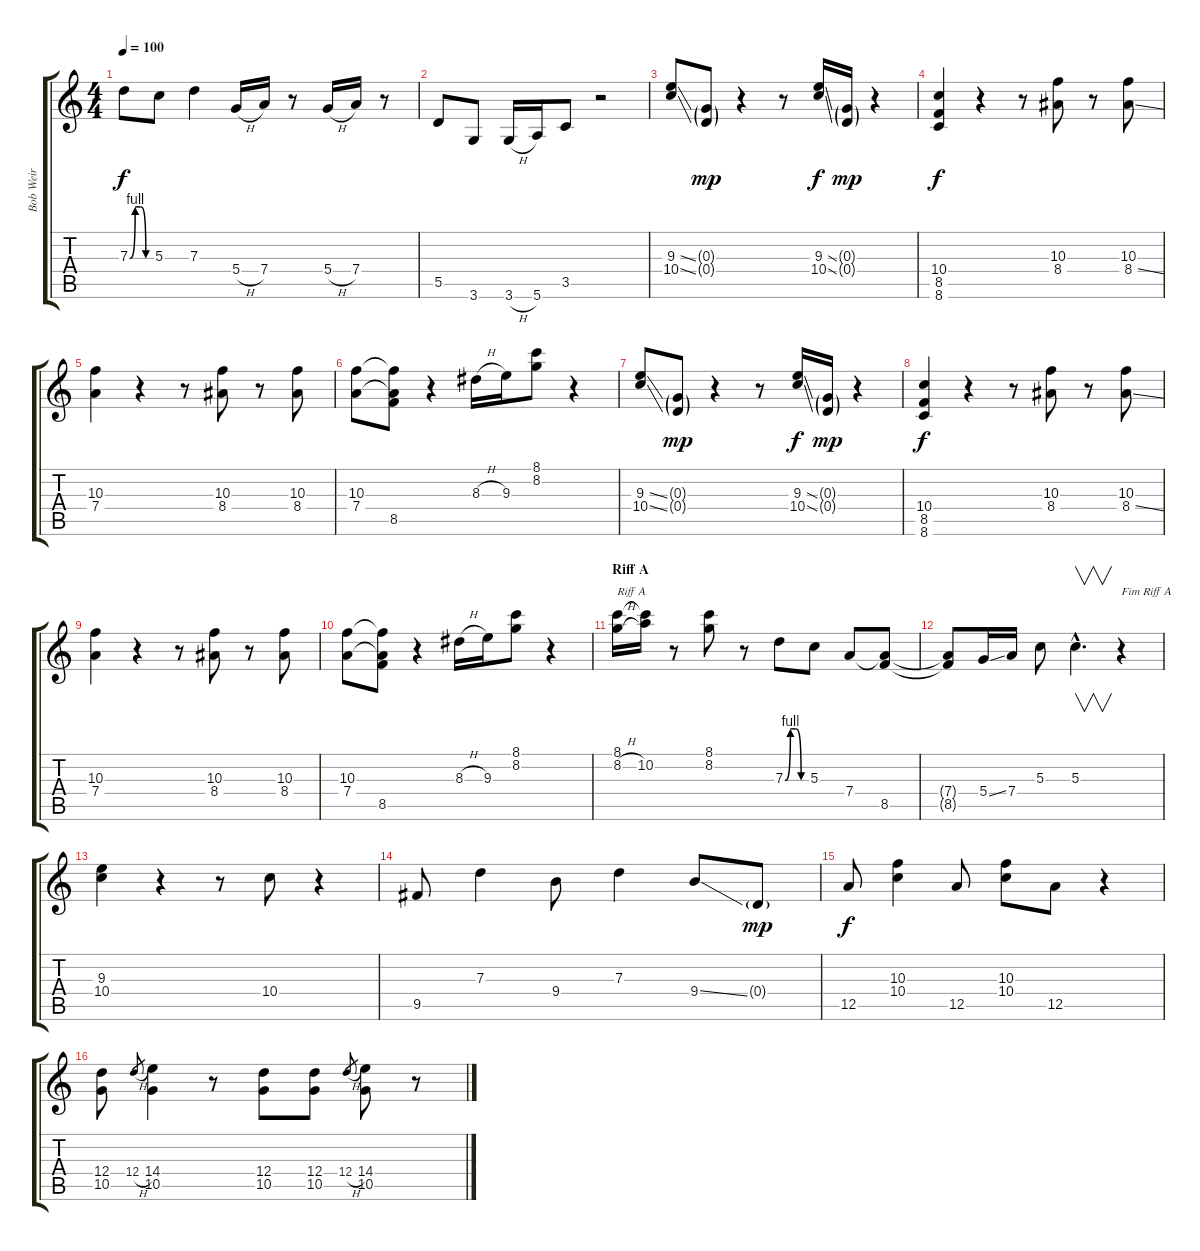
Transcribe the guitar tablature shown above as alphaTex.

\track ("Bob Weir" "Bob Weir") {instrument electricguitarclean}
\staff {score tabs}
\tuning (E4 B3 G3 D3 A2 E2) {hide}
\ts (4 4)
\tempo 100
\clef g2
\ks c
7.3{be (custom 0 0 15 4 30 4 45 0 60 0)}.8{dy f instrument electricguitarclean} 5.3.8 7.3.4 5.4{h}.16 7.4.16 r.8 5.4{h}.16 7.4.16 r.8 |
5.5.8 3.6.8 3.6{h}.16 5.6.16 3.5.8 r.2 |
(9.3{ss} 10.4{ss}).8 (0.3{g} 0.4{g}).8{dy mp} r.4 r.8 (9.3{ss} 10.4{ss}).16{dy f} (0.3{g} 0.4{g}).16{dy mp} r.4 |
(10.4 8.5 8.6).4{dy f} r.4 r.8 (10.3 8.4).8 r.8 (10.3 8.4{ss}).8 |
(10.3 7.4).4 r.4 r.8 (10.3 8.4).8 r.8 (10.3 8.4).8 |
(10.3 7.4).8 (10.3{t} 7.4{t} 8.5).8 r.4 8.3{h}.16 9.3.16 (8.1 8.2).8 r.4 |
(9.3{ss} 10.4{ss}).8 (0.3{g} 0.4{g}).8{dy mp} r.4 r.8 (9.3{ss} 10.4{ss}).16{dy f} (0.3{g} 0.4{g}).16{dy mp} r.4 |
(10.4 8.5 8.6).4{dy f} r.4 r.8 (10.3 8.4).8 r.8 (10.3 8.4{ss}).8 |
(10.3 7.4).4 r.4 r.8 (10.3 8.4).8 r.8 (10.3 8.4).8 |
(10.3 7.4).8 (10.3{t} 7.4{t} 8.5).8 r.4 8.3{h}.16 9.3.16 (8.1 8.2).8 r.4 |
\section ("" "Riff A")
(8.1 8.2{h}).16{txt "Riff A"} (8.1{t} 10.2).16 r.8 (8.1 8.2).8 r.8 7.3{be (custom 0 0 15 4 30 4 45 0 60 0)}.8 5.3.8 7.4.8 (7.4{t} 8.5).8 |
(7.4{t} 8.5{t}).8 5.4{ss}.16 7.4.16 5.3.8 5.3{hac}.4{v d} r.4{txt "Fim Riff A"} |
(9.3 10.4).4 r.4 r.8 10.4.8 r.4 |
9.5.8 7.3.4 9.4.8 7.3.4 9.4{ss}.8 0.4{g}.8{dy mp} |
12.5.8{dy f} (10.3 10.4).4 12.5.8 (10.3 10.4).8 12.5.8 r.4 |
(12.4 10.5).8 12.4{h}.8{gr} (14.4 10.5).4 r.8 (12.4 10.5).8 (12.4 10.5).8 12.4{h}.8{gr} (14.4 10.5).8 r.8
